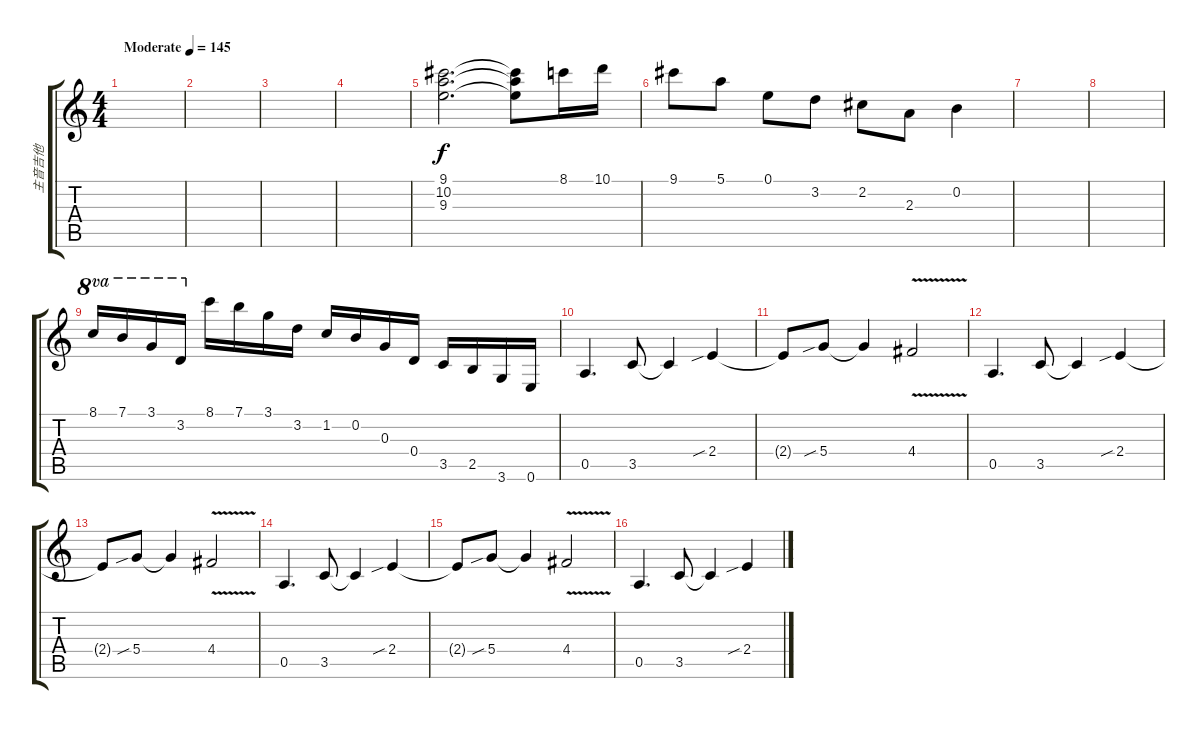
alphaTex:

\track ("主音吉他" "主音吉他") {instrument overdrivenguitar}
\staff {score tabs}
\tuning (E4 B3 G3 D3 A2 E2) {hide}
\ts (4 4)
\tempo (145 "Moderate")
\clef g2
\ks c
|
|
|
|
(9.1 10.2 9.3).2{d} (9.1{t} 10.2{t} 9.3{t}).8 8.1.16 10.1.16 |
9.1.8 5.1.8 0.1.8 3.2.8 2.2.8 2.3.8 0.2.4 |
|
|
8.1.16{ot 8va} 7.1.16{ot 8va} 3.1.16{ot 8va} 3.2.16{ot 8va} 8.1.16 7.1.16 3.1.16 3.2.16 1.2.16 0.2.16 0.3.16 0.4.16 3.5.16 2.5.16 3.6.16 0.6.16 |
0.5.4{d} 3.5.8 3.5{t}.4 2.4{sib}.4 |
2.4{t}.8 5.4{sib}.8 5.4{t}.4 4.4{v}.2 |
0.5.4{d} 3.5.8 3.5{t}.4 2.4{sib}.4 |
2.4{t}.8 5.4{sib}.8 5.4{t}.4 4.4{v}.2 |
0.5.4{d} 3.5.8 3.5{t}.4 2.4{sib}.4 |
2.4{t}.8 5.4{sib}.8 5.4{t}.4 4.4{v}.2 |
0.5.4{d} 3.5.8 3.5{t}.4 2.4{sib}.4
